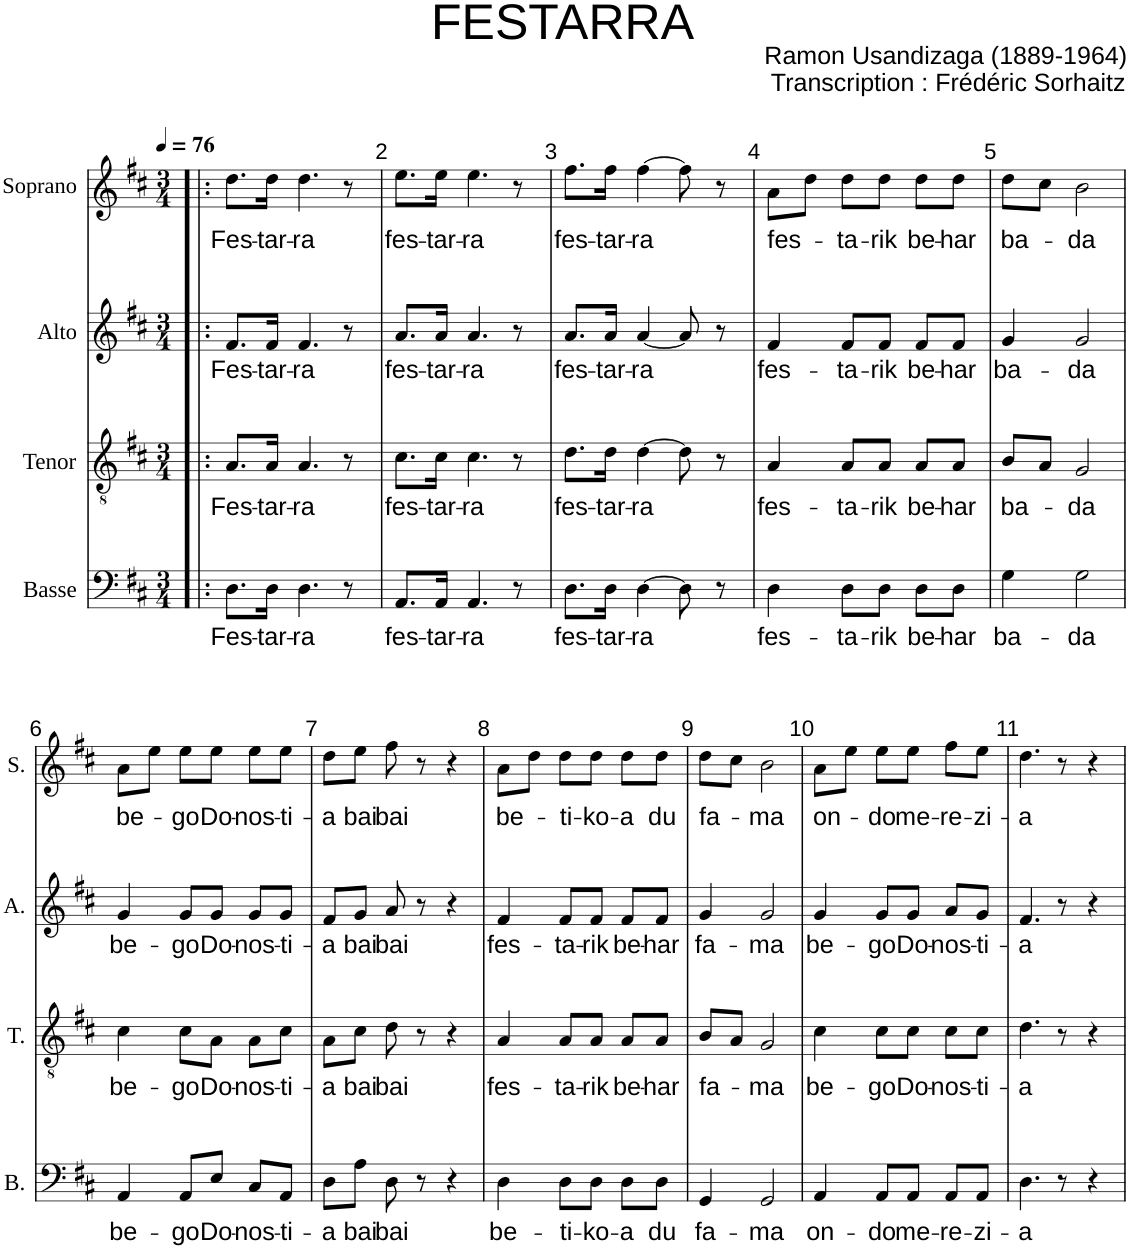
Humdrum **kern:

**kern	**text	**kern	**text	**kern	**text	**kern	**text
*part4	*part4	*part3	*part3	*part2	*part2	*part1	*part1
*staff4	*staff4	*staff3	*staff3	*staff2	*staff2	*staff1	*staff1
*I"Basse	*	*I"Tenor	*	*I"Alto	*	*I"Soprano	*
*I'B.	*	*I'T.	*	*I'A.	*	*I'S.	*
*clefF4	*	*clefGv2	*	*clefG2	*	*clefG2	*
*k[f#c#]	*	*k[f#c#]	*	*k[f#c#]	*	*k[f#c#]	*
*M3/4	*	*M3/4	*	*M3/4	*	*M3/4	*
*MM76	*	*MM76	*	*MM76	*	*MM76	*
=1!|:	=1!|:	=1!|:	=1!|:	=1!|:	=1!|:	=1!|:	=1!|:
!	!LO:LY:b	!	!LO:LY:b	!	!LO:LY:b	!	!LO:LY:b
8.D\L	Fes-	8.A/L	Fes-	8.f#/L	Fes-	8.dd\L	Fes-
!	!LO:LY:b	!	!LO:LY:b	!	!LO:LY:b	!	!LO:LY:b
16D\Jk	-tar-	16A/Jk	-tar-	16f#/Jk	-tar-	16dd\Jk	-tar-
!	!LO:LY:b	!	!LO:LY:b	!	!LO:LY:b	!	!LO:LY:b
4.D\	-ra	4.A/	-ra	4.f#/	-ra	4.dd\	-ra
8r	.	8r	.	8r	.	8r	.
=2	=2	=2	=2	=2	=2	=2	=2
!	!LO:LY:b	!	!LO:LY:b	!	!LO:LY:b	!	!LO:LY:b
8.AA/L	fes-	8.c#\L	fes-	8.a/L	fes-	8.ee\L	fes-
!	!LO:LY:b	!	!LO:LY:b	!	!LO:LY:b	!	!LO:LY:b
16AA/Jk	-tar-	16c#\Jk	-tar-	16a/Jk	-tar-	16ee\Jk	-tar-
!	!LO:LY:b	!	!LO:LY:b	!	!LO:LY:b	!	!LO:LY:b
4.AA/	-ra	4.c#\	-ra	4.a/	-ra	4.ee\	-ra
8r	.	8r	.	8r	.	8r	.
=3	=3	=3	=3	=3	=3	=3	=3
!	!LO:LY:b	!	!LO:LY:b	!	!LO:LY:b	!	!LO:LY:b
8.D\L	fes-	8.d\L	fes-	8.a/L	fes-	8.ff#\L	fes-
!	!LO:LY:b	!	!LO:LY:b	!	!LO:LY:b	!	!LO:LY:b
16D\Jk	-tar-	16d\Jk	-tar-	16a/Jk	-tar-	16ff#\Jk	-tar-
!	!LO:LY:b	!	!LO:LY:b	!	!LO:LY:b	!	!LO:LY:b
[4D\	-ra	[4d\	-ra	[4a/	-ra	[4ff#\	-ra
8D\]	.	8d\]	.	8a/]	.	8ff#\]	.
8r	.	8r	.	8r	.	8r	.
=4	=4	=4	=4	=4	=4	=4	=4
!	!LO:LY:b	!	!LO:LY:b	!	!LO:LY:b	!	!LO:LY:b
4D\	fes-	4A/	fes-	4f#/	fes-	8a\L	fes-
.	.	.	.	.	.	8dd\J	.
!	!LO:LY:b	!	!LO:LY:b	!	!LO:LY:b	!	!LO:LY:b
8D\L	-ta-	8A/L	-ta-	8f#/L	-ta-	8dd\L	-ta-
!	!LO:LY:b	!	!LO:LY:b	!	!LO:LY:b	!	!LO:LY:b
8D\J	-rik	8A/J	-rik	8f#/J	-rik	8dd\J	-rik
!	!LO:LY:b	!	!LO:LY:b	!	!LO:LY:b	!	!LO:LY:b
8D\L	be-	8A/L	be-	8f#/L	be-	8dd\L	be-
!	!LO:LY:b	!	!LO:LY:b	!	!LO:LY:b	!	!LO:LY:b
8D\J	-har	8A/J	-har	8f#/J	-har	8dd\J	-har
=5	=5	=5	=5	=5	=5	=5	=5
!	!LO:LY:b	!	!LO:LY:b	!	!LO:LY:b	!	!LO:LY:b
4G\	ba-	8B/L	ba-	4g/	ba-	8dd\L	ba-
.	.	8A/J	.	.	.	8cc#\J	.
!	!LO:LY:b	!	!LO:LY:b	!	!LO:LY:b	!	!LO:LY:b
2G\	-da	2G/	-da	2g/	-da	2b\	-da
!!LO:LB:g=z
=6	=6	=6	=6	=6	=6	=6	=6
!	!LO:LY:b	!	!LO:LY:b	!	!LO:LY:b	!	!LO:LY:b
4AA/	be-	4c#\	be-	4g/	be-	8a\L	be-
.	.	.	.	.	.	8ee\J	.
!	!LO:LY:b	!	!LO:LY:b	!	!LO:LY:b	!	!LO:LY:b
8AA/L	-go	8c#\L	-go	8g/L	-go	8ee\L	-go
!	!LO:LY:b	!	!LO:LY:b	!	!LO:LY:b	!	!LO:LY:b
8E/J	Do-	8A\J	Do-	8g/J	Do-	8ee\J	Do-
!	!LO:LY:b	!	!LO:LY:b	!	!LO:LY:b	!	!LO:LY:b
8C#/L	-nos-	8A\L	-nos-	8g/L	-nos-	8ee\L	-nos-
!	!LO:LY:b	!	!LO:LY:b	!	!LO:LY:b	!	!LO:LY:b
8AA/J	-ti-	8c#\J	-ti-	8g/J	-ti-	8ee\J	-ti-
=7	=7	=7	=7	=7	=7	=7	=7
!	!LO:LY:b	!	!LO:LY:b	!	!LO:LY:b	!	!LO:LY:b
8D\L	-a	8A\L	-a	8f#/L	-a	8dd\L	-a
!	!LO:LY:b	!	!LO:LY:b	!	!LO:LY:b	!	!LO:LY:b
8A\J	bai	8c#\J	bai	8g/J	bai	8ee\J	bai
!	!LO:LY:b	!	!LO:LY:b	!	!LO:LY:b	!	!LO:LY:b
8D\	bai	8d\	bai	8a/	bai	8ff#\	bai
8r	.	8r	.	8r	.	8r	.
4r	.	4r	.	4r	.	4r	.
=8	=8	=8	=8	=8	=8	=8	=8
!	!LO:LY:b	!	!LO:LY:b	!	!LO:LY:b	!	!LO:LY:b
4D\	be-	4A/	fes-	4f#/	fes-	8a\L	be-
.	.	.	.	.	.	8dd\J	.
!	!LO:LY:b	!	!LO:LY:b	!	!LO:LY:b	!	!LO:LY:b
8D\L	-ti-	8A/L	-ta-	8f#/L	-ta-	8dd\L	-ti-
!	!LO:LY:b	!	!LO:LY:b	!	!LO:LY:b	!	!LO:LY:b
8D\J	-ko-	8A/J	-rik	8f#/J	-rik	8dd\J	-ko-
!	!LO:LY:b	!	!LO:LY:b	!	!LO:LY:b	!	!LO:LY:b
8D\L	-a	8A/L	be-	8f#/L	be-	8dd\L	-a
!	!LO:LY:b	!	!LO:LY:b	!	!LO:LY:b	!	!LO:LY:b
8D\J	du	8A/J	-har	8f#/J	-har	8dd\J	du
=9	=9	=9	=9	=9	=9	=9	=9
!	!LO:LY:b	!	!LO:LY:b	!	!LO:LY:b	!	!LO:LY:b
4GG/	fa-	8B/L	fa-	4g/	fa-	8dd\L	fa-
.	.	8A/J	.	.	.	8cc#\J	.
!	!LO:LY:b	!	!LO:LY:b	!	!LO:LY:b	!	!LO:LY:b
2GG/	-ma	2G/	-ma	2g/	-ma	2b\	-ma
=10	=10	=10	=10	=10	=10	=10	=10
!	!LO:LY:b	!	!LO:LY:b	!	!LO:LY:b	!	!LO:LY:b
4AA/	on-	4c#\	be-	4g/	be-	8a\L	on-
.	.	.	.	.	.	8ee\J	.
!	!LO:LY:b	!	!LO:LY:b	!	!LO:LY:b	!	!LO:LY:b
8AA/L	-do	8c#\L	-go	8g/L	-go	8ee\L	-do
!	!LO:LY:b	!	!LO:LY:b	!	!LO:LY:b	!	!LO:LY:b
8AA/J	me-	8c#\J	Do-	8g/J	Do-	8ee\J	me-
!	!LO:LY:b	!	!LO:LY:b	!	!LO:LY:b	!	!LO:LY:b
8AA/L	-re-	8c#\L	-nos-	8a/L	-nos-	8ff#\L	-re-
!	!LO:LY:b	!	!LO:LY:b	!	!LO:LY:b	!	!LO:LY:b
8AA/J	-zi-	8c#\J	-ti-	8g/J	-ti-	8ee\J	-zi-
=11	=11	=11	=11	=11	=11	=11	=11
!	!LO:LY:b	!	!LO:LY:b	!	!LO:LY:b	!	!LO:LY:b
4.D\	-a	4.d\	-a	4.f#/	-a	4.dd\	-a
8r	.	8r	.	8r	.	8r	.
4r	.	4r	.	4r	.	4r	.
=	=	=	=	=	=	=	=
*-	*-	*-	*-	*-	*-	*-	*-
